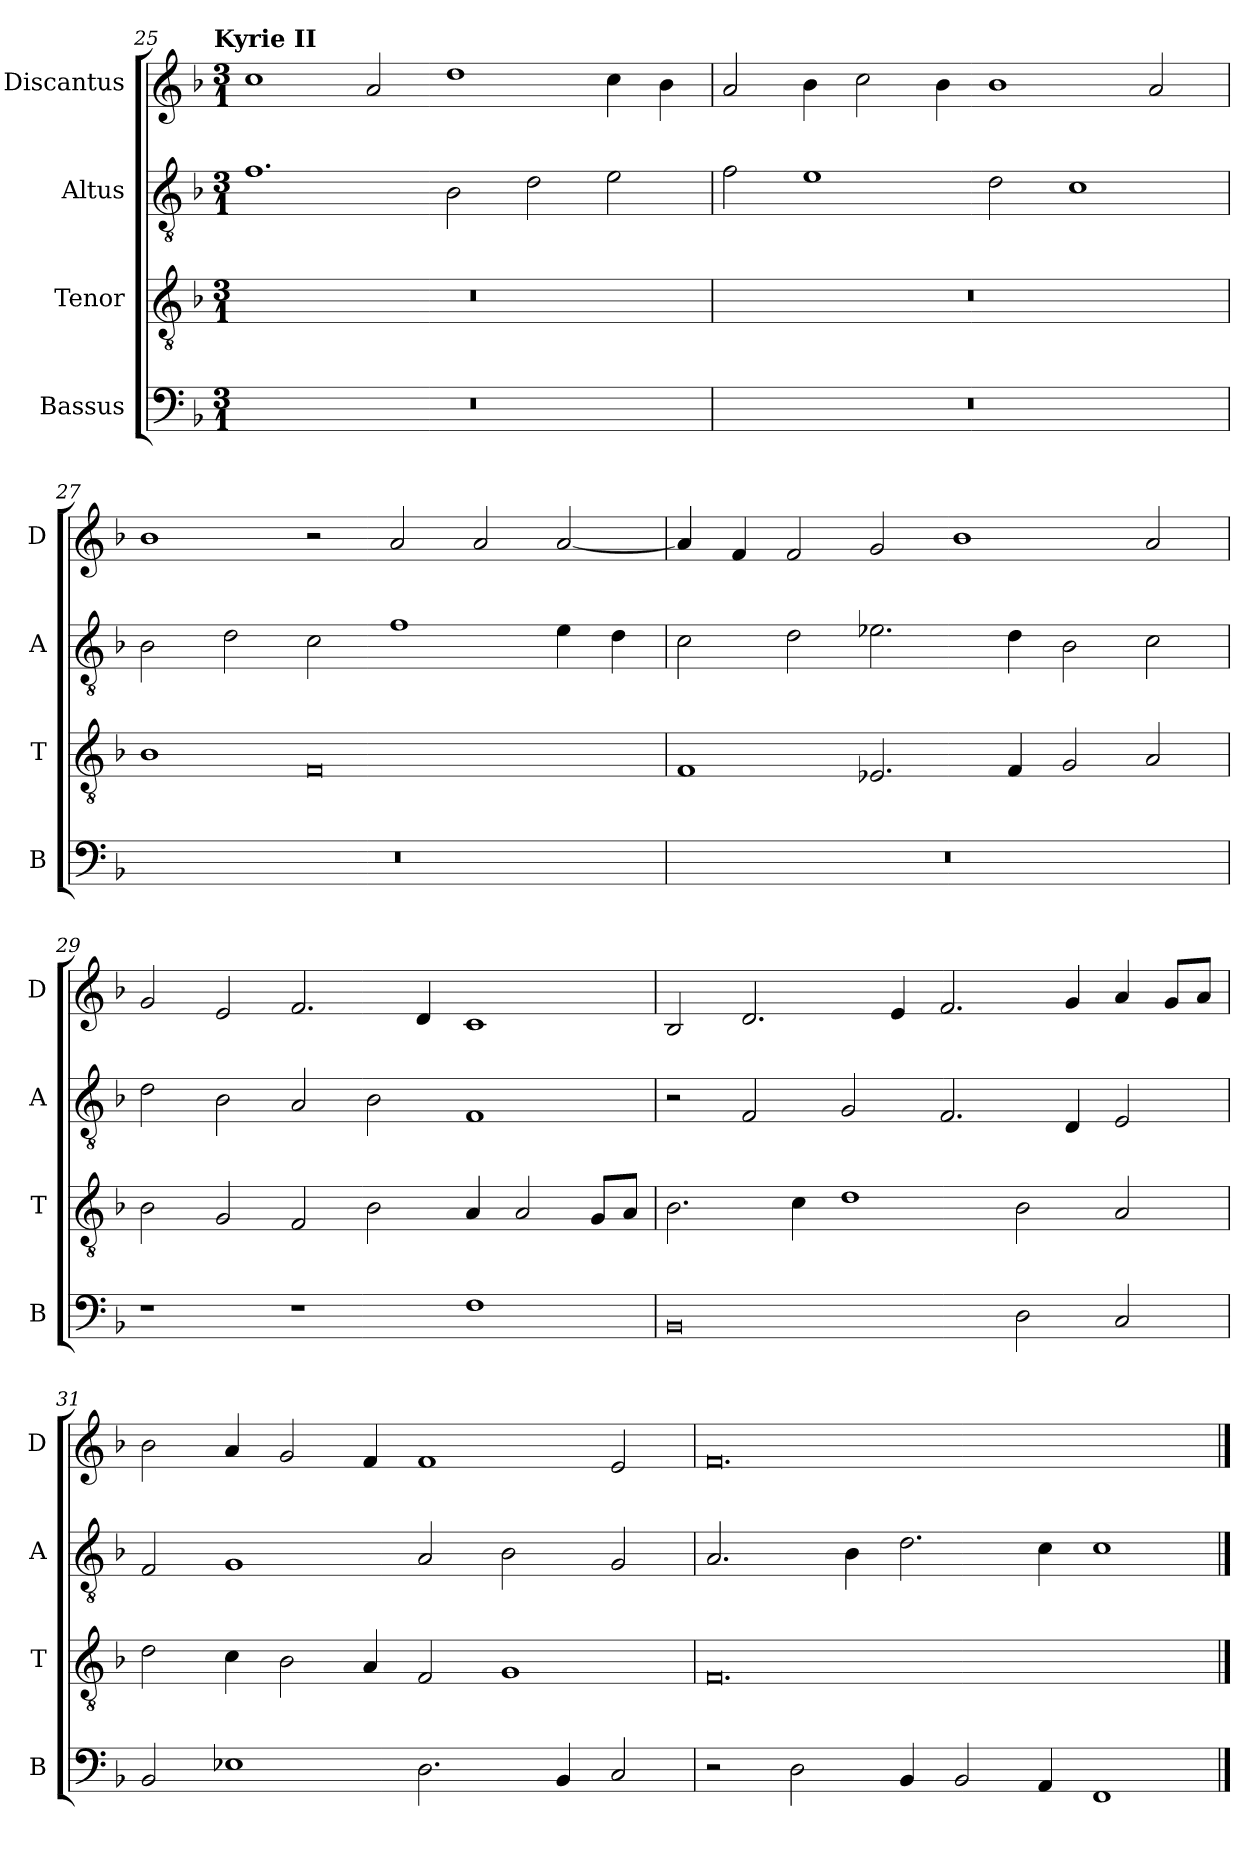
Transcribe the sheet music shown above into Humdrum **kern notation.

**kern	**kern	**kern	**kern
*part4	*part3	*part2	*part1
*staff4	*staff3	*staff2	*staff1
*I"Bassus	*I"Tenor	*I"Altus	*I"Discantus
*I'B	*I'T	*I'A	*I'D
!!LO:LB:g=z
*clefF4	*clefGv2	*clefGv2	*clefG2
*k[b-]	*k[b-]	*k[b-]	*k[b-]
!!LO:TX:omd:t=Kyrie II
*M3/1	*M3/1	*M3/1	*M3/1
=25	=25	=25	=25
0.r	0.r	1.f	1cc
.	.	.	2a/
.	.	2B-\	1dd
.	.	2d\	.
.	.	2e\	4cc\
.	.	.	4b-\
=26	=26	=26	=26
0.r	0.r	2f\	2a/
.	.	1e	4b-\
.	.	.	2cc\
.	.	.	4b-\
.	.	2d\	1b-
.	.	1c	.
.	.	.	2a/
=27	=27	=27	=27
0.r	1B-	2B-\	1b-
.	.	2d\	.
.	0F	2c\	2r
.	.	1f	2a/
.	.	.	2a/
.	.	4e\	[2a/
.	.	4d\	.
=28	=28	=28	=28
0.r	1F	2c\	4a/]
.	.	.	4f/
.	.	2d\	2f/
.	2.E-X/	2.e-X\	2g/
.	.	.	1b-
.	4F/	4d\	.
.	2G/	2B-\	.
.	2A/	2c\	2a/
=29	=29	=29	=29
1r	2B-\	2d\	2g/
.	2G/	2B-\	2e/
1r	2F/	2A/	2.f/
.	2B-\	2B-\	.
.	.	.	4d/
1F	4A/	1F	1c
.	2A/	.	.
.	8G/L	.	.
.	8A/J	.	.
=30	=30	=30	=30
0BB-	2.B-\	2r	2B-/
.	.	2F/	2.d/
.	4c\	.	.
.	1d	2G/	.
.	.	.	4e/
.	.	2.F/	2.f/
2D\	2B-\	.	.
.	.	4D/	4g/
2C/	2A/	2E/	4a/
.	.	.	8g/L
.	.	.	8a/J
=31	=31	=31	=31
2BB-/	2d\	2F/	2b-\
1E-X	4c\	1G	4a/
.	2B-\	.	2g/
.	4A/	.	4f/
2.D\	2F/	2A/	1f
.	1G	2B-\	.
4BB-/	.	.	.
2C/	.	2G/	2e/
=32	=32	=32	=32
2r	0.F	2.A/	0.f
2D\	.	.	.
.	.	4B-\	.
4BB-/	.	2.d\	.
2BB-/	.	.	.
4AA/	.	4c\	.
1FF	.	1c	.
==	==	==	==
*-	*-	*-	*-
